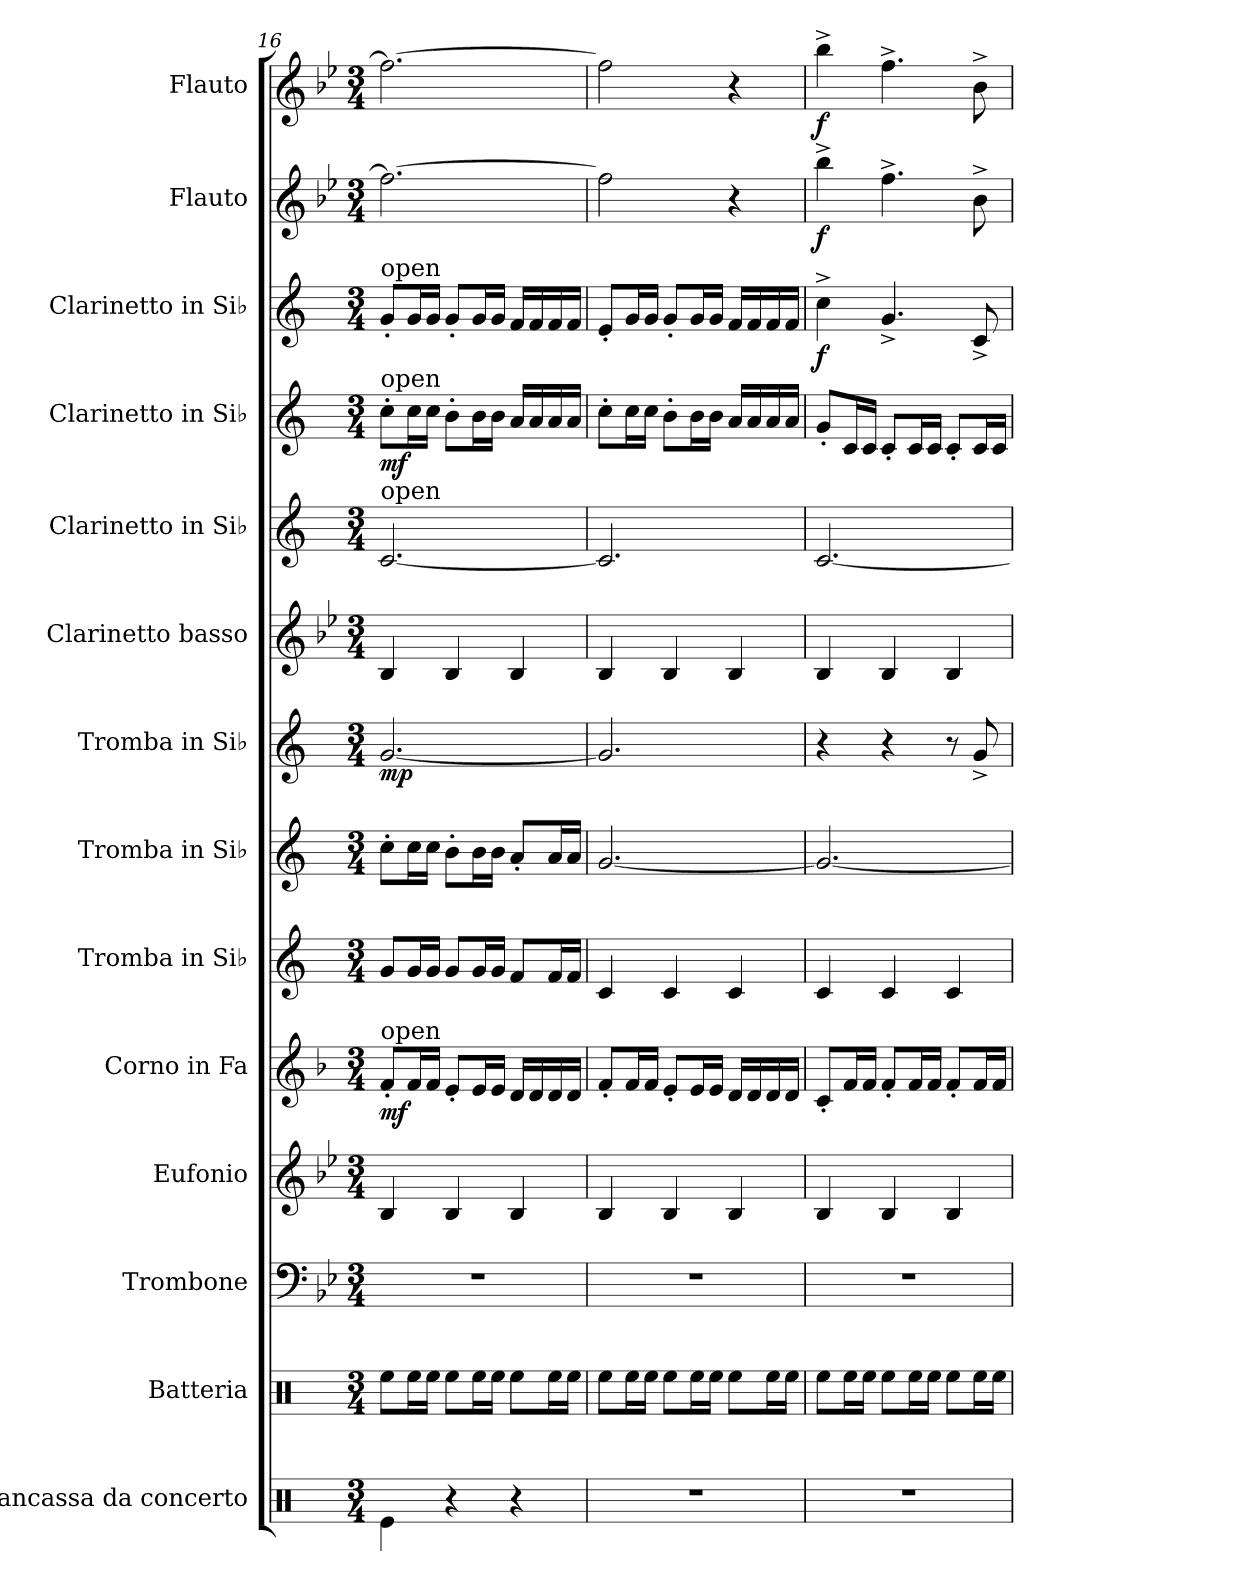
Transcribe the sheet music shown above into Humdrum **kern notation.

**kern	**kern	**kern	**kern	**kern	**dynam	**kern	**dynam	**kern	**dynam	**kern	**dynam	**kern	**kern	**kern	**dynam	**kern	**dynam	**kern	**dynam	**kern	**dynam
*part14	*part13	*part12	*part11	*part10	*part10	*part9	*part9	*part8	*part8	*part7	*part7	*part6	*part5	*part4	*part4	*part3	*part3	*part2	*part2	*part1	*part1
*staff14	*staff13	*staff12	*staff11	*staff10	*staff10	*staff9	*staff9	*staff8	*staff8	*staff7	*staff7	*staff6	*staff5	*staff4	*staff4	*staff3	*staff3	*staff2	*staff2	*staff1	*staff1
*I"Grancassa da concerto	*I"Batteria	*I"Trombone	*I"Eufonio	*I"Corno in Fa	*	*I"Tromba in Si♭	*	*I"Tromba in Si♭	*	*I"Tromba in Si♭	*	*I"Clarinetto basso	*I"Clarinetto in Si♭	*I"Clarinetto in Si♭	*	*I"Clarinetto in Si♭	*	*I"Flauto	*	*I"Flauto	*
*I'Gr. conc.	*I'Batt.	*I'Trb.	*I'Euf.	*I'Cor. Fa	*	*I'Tr. Si♭	*	*I'Tr. Si♭	*	*I'Tr. Si♭	*	*I'Cl. b.	*I'Cl. Si♭	*I'Cl. Si♭	*	*I'Cl. Si♭	*	*I'Fl.	*	*I'Fl.	*
!!LO:PB:g=z
*clefX	*clefX	*clefF4	*clefG2	*clefG2	*	*clefG2	*	*clefG2	*	*clefG2	*	*clefG2	*clefG2	*clefG2	*	*clefG2	*	*clefG2	*	*clefG2	*
*	*	*	*ITrd8c14	*ITrd4c7	*	*ITrd1c2	*	*ITrd1c2	*	*ITrd1c2	*	*ITrd8c14	*ITrd1c2	*ITrd1c2	*	*ITrd1c2	*	*	*	*	*
*k[]	*k[]	*k[b-e-]	*k[b-e-]	*k[b-e-]	*	*k[b-e-]	*	*k[b-e-]	*	*k[b-e-]	*	*k[b-e-]	*k[b-e-]	*k[b-e-]	*	*k[b-e-]	*	*k[b-e-]	*	*k[b-e-]	*
*M3/4	*M3/4	*M3/4	*M3/4	*M3/4	*	*M3/4	*	*M3/4	*	*M3/4	*	*M3/4	*M3/4	*M3/4	*	*M3/4	*	*M3/4	*	*M3/4	*
=16	=16	=16	=16	=16	=16	=16	=16	=16	=16	=16	=16	=16	=16	=16	=16	=16	=16	=16	=16	=16	=16
!	!	!	!	!	!	!	!	!	!	!	!	!	!	!	!	!LO:TX:a:t=open	!	!	!	!	!
!	!	!	!	!	!	!	!	!	!	!	!	!	!	!LO:TX:a:t=open	!	!	!	!	!	!	!
!	!	!	!	!	!	!	!	!	!	!	!	!	!LO:TX:a:t=open	!	!	!	!	!	!	!	!
!	!	!	!	!LO:TX:a:t=open	!	!	!	!	!	!	!	!	!	!	!	!	!	!	!	!	!
!	!	!	!	!	!LO:DY:b	!	!LO:DY:b	!	!LO:DY:b	!	!LO:DY:b	!	!	!	!LO:DY:b	!	!	!	!	!	!
4Re\	8Ree\L	2.r	4BB-/	8B-'/L	mf	8f/L	other-dynamics	8b-'\L	other-dynamics	[2.f/	mp	4BB-/	[2.B-/	8b-'\L	mf	8f'/L	.	2.ff\_	.	2.ff\_	.
.	16Ree\L	.	.	16B-/L	.	16f/L	.	16b-\L	.	.	.	.	.	16b-\L	.	16f/L	.	.	.	.	.
.	16Ree\JJ	.	.	16B-/JJ	.	16f/JJ	.	16b-\JJ	.	.	.	.	.	16b-\JJ	.	16f/JJ	.	.	.	.	.
4r	8Ree\L	.	4BB-/	8A'/L	.	8f/L	.	8a'\L	.	.	.	4BB-/	.	8a'\L	.	8f'/L	.	.	.	.	.
.	16Ree\L	.	.	16A/L	.	16f/L	.	16a\L	.	.	.	.	.	16a\L	.	16f/L	.	.	.	.	.
.	16Ree\JJ	.	.	16A/JJ	.	16f/JJ	.	16a\JJ	.	.	.	.	.	16a\JJ	.	16f/JJ	.	.	.	.	.
4r	8Ree\L	.	4BB-/	16G/LL	.	8e-/L	.	8g'/L	.	.	.	4BB-/	.	16g/LL	.	16e-/LL	.	.	.	.	.
.	.	.	.	16G/	.	.	.	.	.	.	.	.	.	16g/	.	16e-/	.	.	.	.	.
.	16Ree\L	.	.	16G/	.	16e-/L	.	16g/L	.	.	.	.	.	16g/	.	16e-/	.	.	.	.	.
.	16Ree\JJ	.	.	16G/JJ	.	16e-/JJ	.	16g/JJ	.	.	.	.	.	16g/JJ	.	16e-/JJ	.	.	.	.	.
=17	=17	=17	=17	=17	=17	=17	=17	=17	=17	=17	=17	=17	=17	=17	=17	=17	=17	=17	=17	=17	=17
2.r	8Ree\L	2.r	4BB-/	8B-'/L	.	4B-/	.	[2.f/	.	2.f/]	.	4BB-/	2.B-/]	8b-'\L	.	8d'/L	.	2ff\]	.	2ff\]	.
.	16Ree\L	.	.	16B-/L	.	.	.	.	.	.	.	.	.	16b-\L	.	16f/L	.	.	.	.	.
.	16Ree\JJ	.	.	16B-/JJ	.	.	.	.	.	.	.	.	.	16b-\JJ	.	16f/JJ	.	.	.	.	.
.	8Ree\L	.	4BB-/	8A'/L	.	4B-/	.	.	.	.	.	4BB-/	.	8a'\L	.	8f'/L	.	.	.	.	.
.	16Ree\L	.	.	16A/L	.	.	.	.	.	.	.	.	.	16a\L	.	16f/L	.	.	.	.	.
.	16Ree\JJ	.	.	16A/JJ	.	.	.	.	.	.	.	.	.	16a\JJ	.	16f/JJ	.	.	.	.	.
.	8Ree\L	.	4BB-/	16G/LL	.	4B-/	.	.	.	.	.	4BB-/	.	16g/LL	.	16e-/LL	.	4r	.	4r	.
.	.	.	.	16G/	.	.	.	.	.	.	.	.	.	16g/	.	16e-/	.	.	.	.	.
.	16Ree\L	.	.	16G/	.	.	.	.	.	.	.	.	.	16g/	.	16e-/	.	.	.	.	.
.	16Ree\JJ	.	.	16G/JJ	.	.	.	.	.	.	.	.	.	16g/JJ	.	16e-/JJ	.	.	.	.	.
=18	=18	=18	=18	=18	=18	=18	=18	=18	=18	=18	=18	=18	=18	=18	=18	=18	=18	=18	=18	=18	=18
!	!	!	!	!	!	!	!	!	!	!	!	!	!	!	!	!	!LO:DY:b	!	!LO:DY:b	!	!LO:DY:b
2.r	8Ree\L	2.r	4BB-/	8F'/L	.	4B-/	.	2.f/_	.	4r	.	4BB-/	[2.B-/	8f'/L	.	4b-^\	f	4bb-^\	f	4bb-^\	f
.	16Ree\L	.	.	16B-/L	.	.	.	.	.	.	.	.	.	16B-/L	.	.	.	.	.	.	.
.	16Ree\JJ	.	.	16B-/JJ	.	.	.	.	.	.	.	.	.	16B-/JJ	.	.	.	.	.	.	.
.	8Ree\L	.	4BB-/	8B-'/L	.	4B-/	.	.	.	4r	.	4BB-/	.	8B-'/L	.	4.f^/	.	4.ff^\	.	4.ff^\	.
.	16Ree\L	.	.	16B-/L	.	.	.	.	.	.	.	.	.	16B-/L	.	.	.	.	.	.	.
.	16Ree\JJ	.	.	16B-/JJ	.	.	.	.	.	.	.	.	.	16B-/JJ	.	.	.	.	.	.	.
.	8Ree\L	.	4BB-/	8B-'/L	.	4B-/	.	.	.	8r	.	4BB-/	.	8B-'/L	.	.	.	.	.	.	.
.	16Ree\L	.	.	16B-/L	.	.	.	.	.	8f^/	.	.	.	16B-/L	.	8B-^/	.	8b-^\	.	8b-^\	.
.	16Ree\JJ	.	.	16B-/JJ	.	.	.	.	.	.	.	.	.	16B-/JJ	.	.	.	.	.	.	.
=	=	=	=	=	=	=	=	=	=	=	=	=	=	=	=	=	=	=	=	=	=
*-	*-	*-	*-	*-	*-	*-	*-	*-	*-	*-	*-	*-	*-	*-	*-	*-	*-	*-	*-	*-	*-
